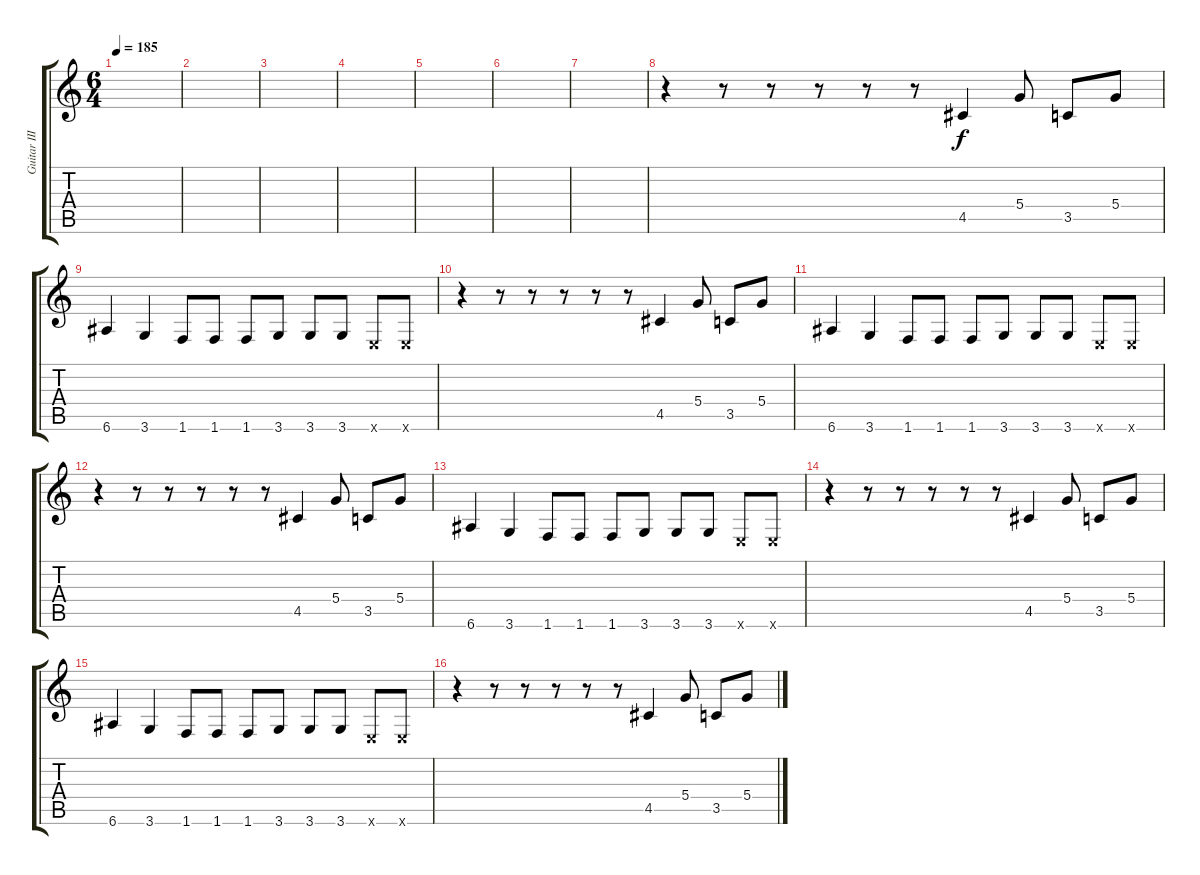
\track ("Guitar III" "Guitar III") {instrument distortionguitar}
\staff {score tabs}
\tuning (E4 B3 G3 D3 A2 E2) {hide}
\ts (6 4)
\tempo 185
\clef g2
\ks c
|
|
|
|
|
|
|
r.4 r.8 r.8 r.8 r.8 r.8 4.5.4 5.4.8 3.5.8 5.4.8 |
6.6.4 3.6.4 1.6.8 1.6.8 1.6.8 3.6.8 3.6.8 3.6.8 0.6{x}.8 0.6{x}.8 |
r.4 r.8 r.8 r.8 r.8 r.8 4.5.4 5.4.8 3.5.8 5.4.8 |
6.6.4 3.6.4 1.6.8 1.6.8 1.6.8 3.6.8 3.6.8 3.6.8 0.6{x}.8 0.6{x}.8 |
r.4 r.8 r.8 r.8 r.8 r.8 4.5.4 5.4.8 3.5.8 5.4.8 |
6.6.4 3.6.4 1.6.8 1.6.8 1.6.8 3.6.8 3.6.8 3.6.8 0.6{x}.8 0.6{x}.8 |
r.4 r.8 r.8 r.8 r.8 r.8 4.5.4 5.4.8 3.5.8 5.4.8 |
6.6.4 3.6.4 1.6.8 1.6.8 1.6.8 3.6.8 3.6.8 3.6.8 0.6{x}.8 0.6{x}.8 |
r.4 r.8 r.8 r.8 r.8 r.8 4.5.4 5.4.8 3.5.8 5.4.8
